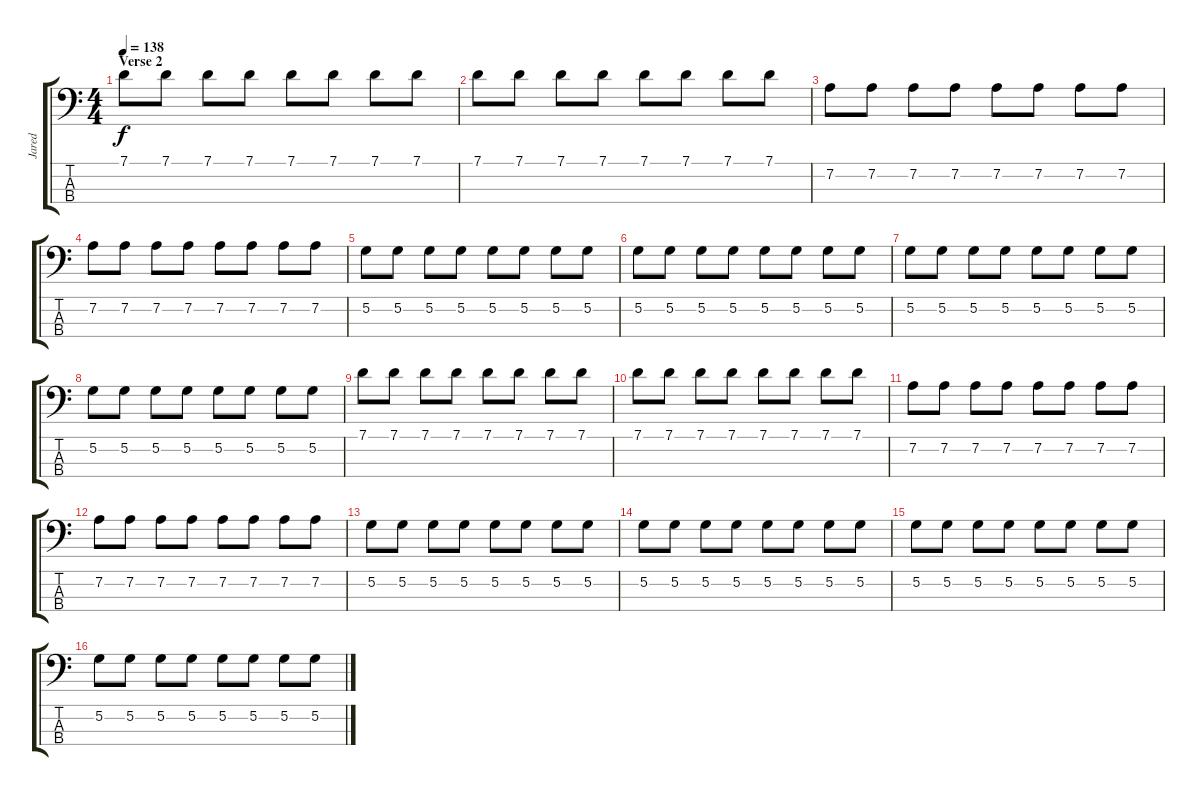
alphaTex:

\track ("Jared" "Jared") {instrument electricbassfinger}
\staff {score tabs}
\tuning (G2 D2 A1 D1) {hide}
\ts (4 4)
\section ("" "Verse 2")
\tempo 138
\clef f4
\ks c
7.1.8{dy f} 7.1.8 7.1.8 7.1.8 7.1.8 7.1.8 7.1.8 7.1.8 |
7.1.8 7.1.8 7.1.8 7.1.8 7.1.8 7.1.8 7.1.8 7.1.8 |
7.2.8 7.2.8 7.2.8 7.2.8 7.2.8 7.2.8 7.2.8 7.2.8 |
7.2.8 7.2.8 7.2.8 7.2.8 7.2.8 7.2.8 7.2.8 7.2.8 |
5.2.8 5.2.8 5.2.8 5.2.8 5.2.8 5.2.8 5.2.8 5.2.8 |
5.2.8 5.2.8 5.2.8 5.2.8 5.2.8 5.2.8 5.2.8 5.2.8 |
5.2.8 5.2.8 5.2.8 5.2.8 5.2.8 5.2.8 5.2.8 5.2.8 |
5.2.8 5.2.8 5.2.8 5.2.8 5.2.8 5.2.8 5.2.8 5.2.8 |
7.1.8 7.1.8 7.1.8 7.1.8 7.1.8 7.1.8 7.1.8 7.1.8 |
7.1.8 7.1.8 7.1.8 7.1.8 7.1.8 7.1.8 7.1.8 7.1.8 |
7.2.8 7.2.8 7.2.8 7.2.8 7.2.8 7.2.8 7.2.8 7.2.8 |
7.2.8 7.2.8 7.2.8 7.2.8 7.2.8 7.2.8 7.2.8 7.2.8 |
5.2.8 5.2.8 5.2.8 5.2.8 5.2.8 5.2.8 5.2.8 5.2.8 |
5.2.8 5.2.8 5.2.8 5.2.8 5.2.8 5.2.8 5.2.8 5.2.8 |
5.2.8 5.2.8 5.2.8 5.2.8 5.2.8 5.2.8 5.2.8 5.2.8 |
5.2.8 5.2.8 5.2.8 5.2.8 5.2.8 5.2.8 5.2.8 5.2.8
